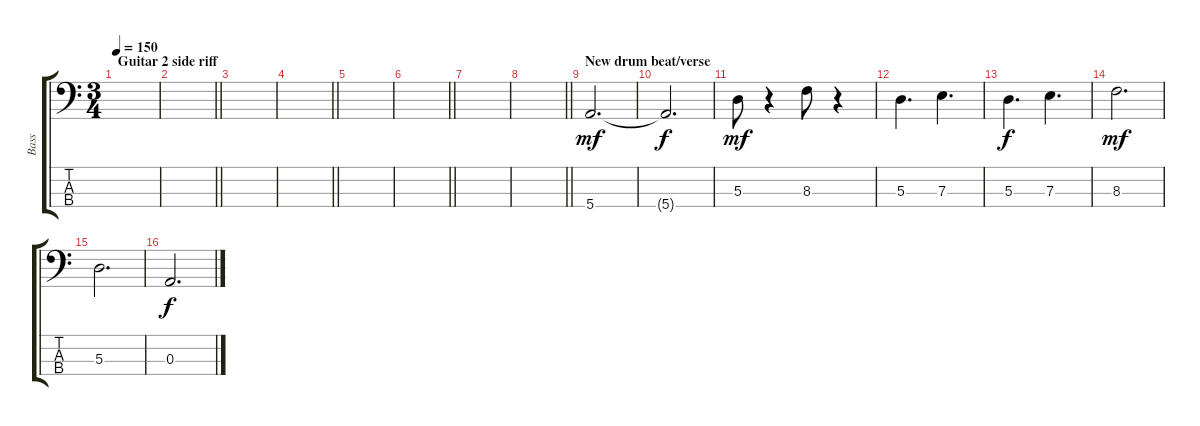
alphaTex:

\track ("Bass" "Bass") {instrument electricbassfinger}
\staff {score tabs}
\tuning (G2 D2 A1 E1) {hide}
\ts (3 4)
\section ("" "Guitar 2 side riff")
\tempo 150
\clef f4
\ks c
|
\barLineRight lightlight
|
|
\barLineRight lightlight
|
|
\barLineRight lightlight
|
|
\barLineRight lightlight
|
\section ("" "New drum beat/verse")
5.4.2{d dy mf} |
5.4{t}.2{d dy f} |
5.3.8{dy mf} r.4 8.3.8 r.4 |
5.3.4{d} 7.3.4{d} |
5.3.4{d dy f} 7.3.4{d} |
8.3.2{d dy mf} |
5.3.2{d} |
0.3.2{d dy f}
